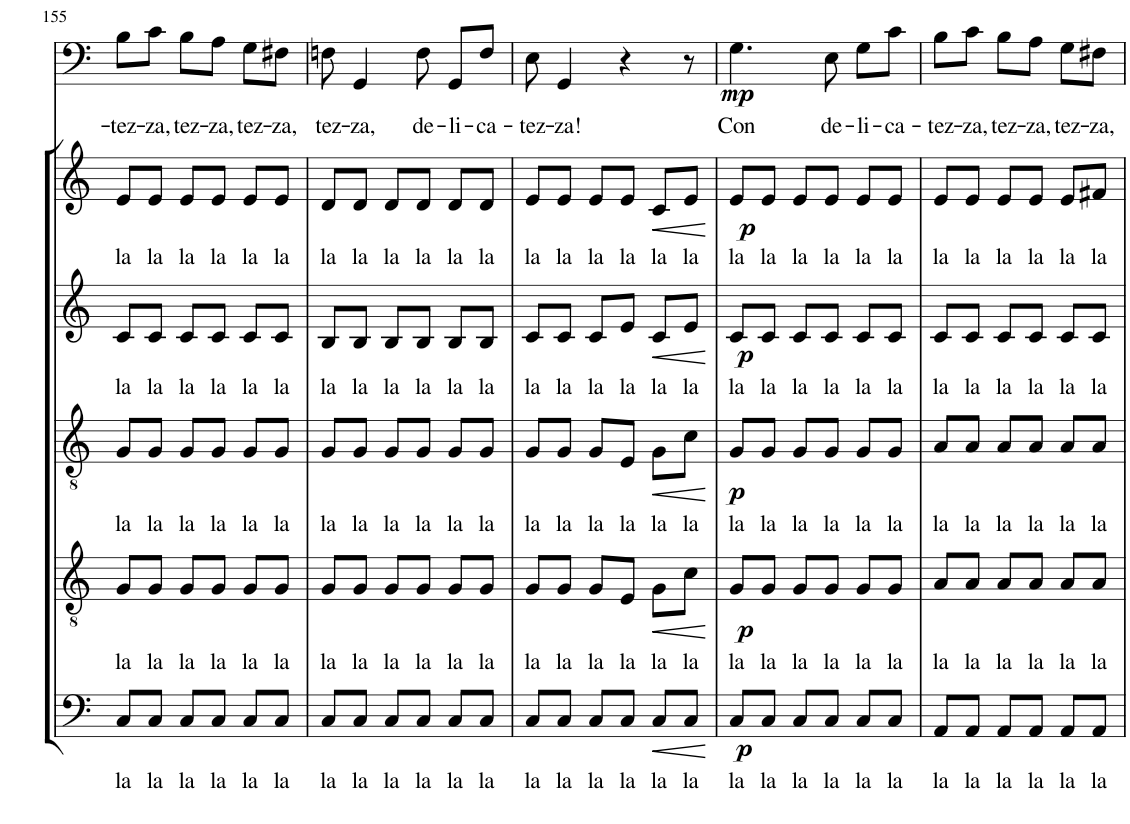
**kern	**text	**dynam	**kern	**text	**dynam	**kern	**text	**dynam	**kern	**text	**dynam	**kern	**text	**dynam	**kern	**text	**dynam
*part6	*part6	*part6	*part5	*part5	*part5	*part4	*part4	*part4	*part3	*part3	*part3	*part2	*part2	*part2	*part1	*part1	*part1
*staff6	*staff6	*staff6	*staff5	*staff5	*staff5	*staff4	*staff4	*staff4	*staff3	*staff3	*staff3	*staff2	*staff2	*staff2	*staff1	*staff1	*staff1
*I"Bassi	*	*	*I"Tenori II	*	*	*I"Tenori I	*	*	*I"Contralti	*	*	*I"Soprani	*	*	*I"Baritono solista	*	*
!!LO:PB:g=z
*clefF4	*	*	*clefGv2	*	*	*clefGv2	*	*	*clefG2	*	*	*clefG2	*	*	*clefF4	*	*
*	*	*	*	*	*	*	*	*	*	*	*	*Trd1c2	*	*	*	*	*
*k[]	*	*	*k[]	*	*	*k[]	*	*	*k[]	*	*	*k[]	*	*	*k[]	*	*
*M3/4	*	*	*M3/4	*	*	*M3/4	*	*	*M3/4	*	*	*M3/4	*	*	*M3/4	*	*
=155	=155	=155	=155	=155	=155	=155	=155	=155	=155	=155	=155	=155	=155	=155	=155	=155	=155
!	!LO:LY:b	!	!	!LO:LY:b	!	!	!LO:LY:b	!	!	!LO:LY:b	!	!	!LO:LY:b	!	!	!LO:LY:b	!
8C/L	la	.	8G/L	la	.	8G/L	la	.	8c/L	la	.	8e/L	la	.	8B\L	-tez-	.
!	!LO:LY:b	!	!	!LO:LY:b	!	!	!LO:LY:b	!	!	!LO:LY:b	!	!	!LO:LY:b	!	!	!LO:LY:b	!
8C/J	la	.	8G/J	la	.	8G/J	la	.	8c/J	la	.	8e/J	la	.	8c\J	-za,	.
!	!LO:LY:b	!	!	!LO:LY:b	!	!	!LO:LY:b	!	!	!LO:LY:b	!	!	!LO:LY:b	!	!	!LO:LY:b	!
8C/L	la	.	8G/L	la	.	8G/L	la	.	8c/L	la	.	8e/L	la	.	8B\L	tez-	.
!	!LO:LY:b	!	!	!LO:LY:b	!	!	!LO:LY:b	!	!	!LO:LY:b	!	!	!LO:LY:b	!	!	!LO:LY:b	!
8C/J	la	.	8G/J	la	.	8G/J	la	.	8c/J	la	.	8e/J	la	.	8A\J	-za,	.
!	!LO:LY:b	!	!	!LO:LY:b	!	!	!LO:LY:b	!	!	!LO:LY:b	!	!	!LO:LY:b	!	!	!LO:LY:b	!
8C/L	la	.	8G/L	la	.	8G/L	la	.	8c/L	la	.	8e/L	la	.	8G\L	tez-	.
!	!LO:LY:b	!	!	!LO:LY:b	!	!	!LO:LY:b	!	!	!LO:LY:b	!	!	!LO:LY:b	!	!	!LO:LY:b	!
8C/J	la	.	8G/J	la	.	8G/J	la	.	8c/J	la	.	8e/J	la	.	8F#X\J	-za,	.
=156	=156	=156	=156	=156	=156	=156	=156	=156	=156	=156	=156	=156	=156	=156	=156	=156	=156
!	!LO:LY:b	!	!	!LO:LY:b	!	!	!LO:LY:b	!	!	!LO:LY:b	!	!	!LO:LY:b	!	!	!LO:LY:b	!
8C/L	la	.	8G/L	la	.	8G/L	la	.	8B/L	la	.	8d/L	la	.	8Fn\	tez-	.
!	!LO:LY:b	!	!	!LO:LY:b	!	!	!LO:LY:b	!	!	!LO:LY:b	!	!	!LO:LY:b	!	!	!LO:LY:b	!
8C/J	la	.	8G/J	la	.	8G/J	la	.	8B/J	la	.	8d/J	la	.	4GG/	-za,	.
!	!LO:LY:b	!	!	!LO:LY:b	!	!	!LO:LY:b	!	!	!LO:LY:b	!	!	!LO:LY:b	!	!	!	!
8C/L	la	.	8G/L	la	.	8G/L	la	.	8B/L	la	.	8d/L	la	.	.	.	.
!	!LO:LY:b	!	!	!LO:LY:b	!	!	!LO:LY:b	!	!	!LO:LY:b	!	!	!LO:LY:b	!	!	!LO:LY:b	!
8C/J	la	.	8G/J	la	.	8G/J	la	.	8B/J	la	.	8d/J	la	.	8F\	de-	.
!	!LO:LY:b	!	!	!LO:LY:b	!	!	!LO:LY:b	!	!	!LO:LY:b	!	!	!LO:LY:b	!	!	!LO:LY:b	!
8C/L	la	.	8G/L	la	.	8G/L	la	.	8B/L	la	.	8d/L	la	.	8GG/L	-li-	.
!	!LO:LY:b	!	!	!LO:LY:b	!	!	!LO:LY:b	!	!	!LO:LY:b	!	!	!LO:LY:b	!	!	!LO:LY:b	!
8C/J	la	.	8G/J	la	.	8G/J	la	.	8B/J	la	.	8d/J	la	.	8F/J	-ca-	.
=157	=157	=157	=157	=157	=157	=157	=157	=157	=157	=157	=157	=157	=157	=157	=157	=157	=157
!	!LO:LY:b	!	!	!LO:LY:b	!	!	!LO:LY:b	!	!	!LO:LY:b	!	!	!LO:LY:b	!	!	!LO:LY:b	!
8C/L	la	.	8G/L	la	.	8G/L	la	.	8c/L	la	.	8e/L	la	.	8E\	-tez-	.
!	!LO:LY:b	!	!	!LO:LY:b	!	!	!LO:LY:b	!	!	!LO:LY:b	!	!	!LO:LY:b	!	!	!LO:LY:b	!
8C/J	la	.	8G/J	la	.	8G/J	la	.	8c/J	la	.	8e/J	la	.	4GG/	-za!	.
!	!LO:LY:b	!	!	!LO:LY:b	!	!	!LO:LY:b	!	!	!LO:LY:b	!	!	!LO:LY:b	!	!	!	!
8C/L	la	.	8G/L	la	.	8G/L	la	.	8c/L	la	.	8e/L	la	.	.	.	.
!	!LO:LY:b	!	!	!LO:LY:b	!	!	!LO:LY:b	!	!	!LO:LY:b	!	!	!LO:LY:b	!	!	!	!
8C/J	la	.	8E/J	la	.	8E/J	la	.	8e/J	la	.	8e/J	la	.	4r	.	.
!	!LO:LY:b	!LO:HP:b	!	!LO:LY:b	!LO:HP:b	!	!LO:LY:b	!LO:HP:b	!	!LO:LY:b	!LO:HP:b	!	!LO:LY:b	!LO:HP:b	!	!	!
8C/L	la	<	8G\L	la	<	8G\L	la	<	8c/L	la	<	8c/L	la	<	.	.	.
!	!LO:LY:b	!	!	!LO:LY:b	!	!	!LO:LY:b	!	!	!LO:LY:b	!	!	!LO:LY:b	!	!	!	!
8C/J	la	.	8c\J	la	.	8c\J	la	.	8e/J	la	.	8e/J	la	.	8r	.	.
.	.	[	.	.	[	.	.	[	.	.	[	.	.	[	.	.	.
=158	=158	=158	=158	=158	=158	=158	=158	=158	=158	=158	=158	=158	=158	=158	=158	=158	=158
!	!LO:LY:b	!LO:DY:b	!	!LO:LY:b	!LO:DY:b	!	!LO:LY:b	!LO:DY:b	!	!LO:LY:b	!LO:DY:b	!	!LO:LY:b	!LO:DY:b	!	!LO:LY:b	!LO:DY:b
8C/L	la	p	8G/L	la	p	8G/L	la	p	8c/L	la	p	8e/L	la	p	4.G\	Con	mp
!	!LO:LY:b	!	!	!LO:LY:b	!	!	!LO:LY:b	!	!	!LO:LY:b	!	!	!LO:LY:b	!	!	!	!
8C/J	la	.	8G/J	la	.	8G/J	la	.	8c/J	la	.	8e/J	la	.	.	.	.
!	!LO:LY:b	!	!	!LO:LY:b	!	!	!LO:LY:b	!	!	!LO:LY:b	!	!	!LO:LY:b	!	!	!	!
8C/L	la	.	8G/L	la	.	8G/L	la	.	8c/L	la	.	8e/L	la	.	.	.	.
!	!LO:LY:b	!	!	!LO:LY:b	!	!	!LO:LY:b	!	!	!LO:LY:b	!	!	!LO:LY:b	!	!	!LO:LY:b	!
8C/J	la	.	8G/J	la	.	8G/J	la	.	8c/J	la	.	8e/J	la	.	8E\	de-	.
!	!LO:LY:b	!	!	!LO:LY:b	!	!	!LO:LY:b	!	!	!LO:LY:b	!	!	!LO:LY:b	!	!	!LO:LY:b	!
8C/L	la	.	8G/L	la	.	8G/L	la	.	8c/L	la	.	8e/L	la	.	8G\L	-li-	.
!	!LO:LY:b	!	!	!LO:LY:b	!	!	!LO:LY:b	!	!	!LO:LY:b	!	!	!LO:LY:b	!	!	!LO:LY:b	!
8C/J	la	.	8G/J	la	.	8G/J	la	.	8c/J	la	.	8e/J	la	.	8c\J	-ca-	.
=159	=159	=159	=159	=159	=159	=159	=159	=159	=159	=159	=159	=159	=159	=159	=159	=159	=159
!	!LO:LY:b	!	!	!LO:LY:b	!	!	!LO:LY:b	!	!	!LO:LY:b	!	!	!LO:LY:b	!	!	!LO:LY:b	!
8AA/L	la	.	8A/L	la	.	8A/L	la	.	8c/L	la	.	8e/L	la	.	8B\L	-tez-	.
!	!LO:LY:b	!	!	!LO:LY:b	!	!	!LO:LY:b	!	!	!LO:LY:b	!	!	!LO:LY:b	!	!	!LO:LY:b	!
8AA/J	la	.	8A/J	la	.	8A/J	la	.	8c/J	la	.	8e/J	la	.	8c\J	-za,	.
!	!LO:LY:b	!	!	!LO:LY:b	!	!	!LO:LY:b	!	!	!LO:LY:b	!	!	!LO:LY:b	!	!	!LO:LY:b	!
8AA/L	la	.	8A/L	la	.	8A/L	la	.	8c/L	la	.	8e/L	la	.	8B\L	tez-	.
!	!LO:LY:b	!	!	!LO:LY:b	!	!	!LO:LY:b	!	!	!LO:LY:b	!	!	!LO:LY:b	!	!	!LO:LY:b	!
8AA/J	la	.	8A/J	la	.	8A/J	la	.	8c/J	la	.	8e/J	la	.	8A\J	-za,	.
!	!LO:LY:b	!	!	!LO:LY:b	!	!	!LO:LY:b	!	!	!LO:LY:b	!	!	!LO:LY:b	!	!	!LO:LY:b	!
8AA/L	la	.	8A/L	la	.	8A/L	la	.	8c/L	la	.	8e/L	la	.	8G\L	tez-	.
!	!LO:LY:b	!	!	!LO:LY:b	!	!	!LO:LY:b	!	!	!LO:LY:b	!	!	!LO:LY:b	!	!	!LO:LY:b	!
8AA/J	la	.	8A/J	la	.	8A/J	la	.	8c/J	la	.	8f#X/J	la	.	8F#X\J	-za,	.
=	=	=	=	=	=	=	=	=	=	=	=	=	=	=	=	=	=
*-	*-	*-	*-	*-	*-	*-	*-	*-	*-	*-	*-	*-	*-	*-	*-	*-	*-
